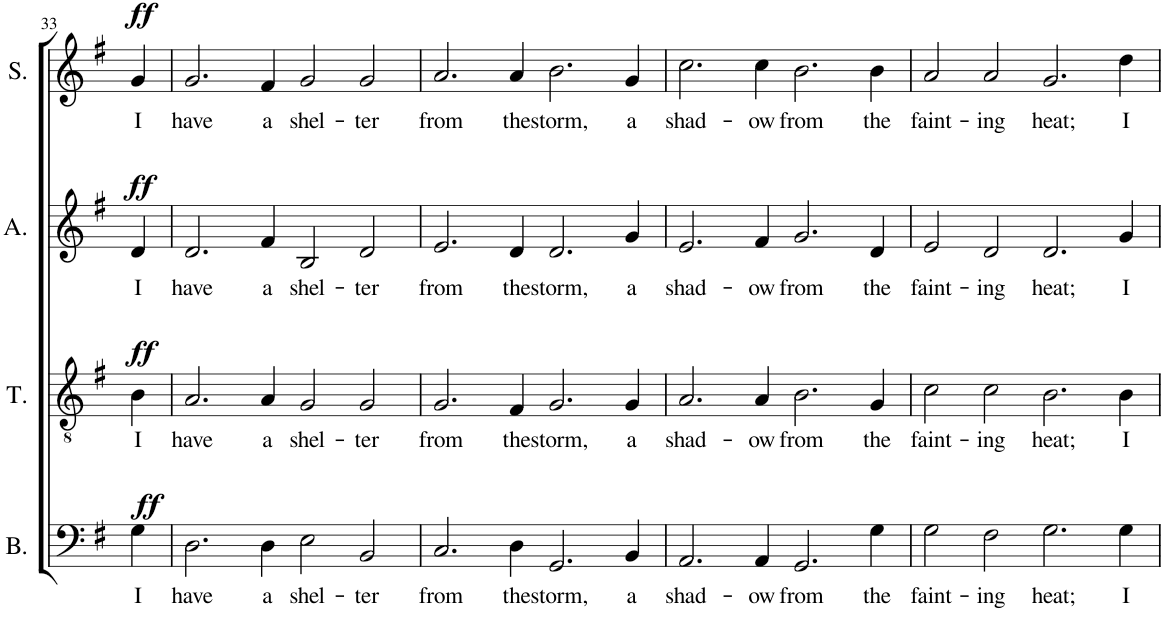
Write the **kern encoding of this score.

**kern	**text	**dynam	**kern	**text	**dynam	**kern	**text	**dynam	**kern	**text	**dynam
*part4	*part4	*part4	*part3	*part3	*part3	*part2	*part2	*part2	*part1	*part1	*part1
*staff4	*staff4	*staff4	*staff3	*staff3	*staff3	*staff2	*staff2	*staff2	*staff1	*staff1	*staff1
*I"Bass	*	*	*I"Tenor	*	*	*I"Alto	*	*	*I"Soprano	*	*
*I'B.	*	*	*I'T.	*	*	*I'A.	*	*	*I'S.	*	*
!!LO:PB:g=z
*clefF4	*	*	*clefGv2	*	*	*clefG2	*	*	*clefG2	*	*
*k[f#]	*	*	*k[f#]	*	*	*k[f#]	*	*	*k[f#]	*	*
*M4/2	*	*	*M4/2	*	*	*M4/2	*	*	*M4/2	*	*
=33	=33	=33	=33	=33	=33	=33	=33	=33	=33	=33	=33
!	!LO:LY:b	!LO:DY:a	!	!LO:LY:b	!LO:DY:a	!	!LO:LY:b	!LO:DY:a	!	!LO:LY:b	!LO:DY:a
4G\	I	ff	4B\	I	ff	4d/	I	ff	4g/	I	ff
=34	=34	=34	=34	=34	=34	=34	=34	=34	=34	=34	=34
!	!LO:LY:b	!	!	!LO:LY:b	!	!	!LO:LY:b	!	!	!LO:LY:b	!
2.D\	have	.	2.A/	have	.	2.d/	have	.	2.g/	have	.
!	!LO:LY:b	!	!	!LO:LY:b	!	!	!LO:LY:b	!	!	!LO:LY:b	!
4D\	a	.	4A/	a	.	4f#/	a	.	4f#/	a	.
!	!LO:LY:b	!	!	!LO:LY:b	!	!	!LO:LY:b	!	!	!LO:LY:b	!
2E\	shel-	.	2G/	shel-	.	2B/	shel-	.	2g/	shel-	.
!	!LO:LY:b	!	!	!LO:LY:b	!	!	!LO:LY:b	!	!	!LO:LY:b	!
2BB/	-ter	.	2G/	-ter	.	2d/	-ter	.	2g/	-ter	.
=35	=35	=35	=35	=35	=35	=35	=35	=35	=35	=35	=35
!	!LO:LY:b	!	!	!LO:LY:b	!	!	!LO:LY:b	!	!	!LO:LY:b	!
2.C/	from	.	2.G/	from	.	2.e/	from	.	2.a/	from	.
!	!LO:LY:b	!	!	!LO:LY:b	!	!	!LO:LY:b	!	!	!LO:LY:b	!
4D\	the	.	4F#/	the	.	4d/	the	.	4a/	the	.
!	!LO:LY:b	!	!	!LO:LY:b	!	!	!LO:LY:b	!	!	!LO:LY:b	!
2.GG/	storm,	.	2.G/	storm,	.	2.d/	storm,	.	2.b\	storm,	.
!	!LO:LY:b	!	!	!LO:LY:b	!	!	!LO:LY:b	!	!	!LO:LY:b	!
4BB/	a	.	4G/	a	.	4g/	a	.	4g/	a	.
=36	=36	=36	=36	=36	=36	=36	=36	=36	=36	=36	=36
!	!LO:LY:b	!	!	!LO:LY:b	!	!	!LO:LY:b	!	!	!LO:LY:b	!
2.AA/	shad-	.	2.A/	shad-	.	2.e/	shad-	.	2.cc\	shad-	.
!	!LO:LY:b	!	!	!LO:LY:b	!	!	!LO:LY:b	!	!	!LO:LY:b	!
4AA/	-ow	.	4A/	-ow	.	4f#/	-ow	.	4cc\	-ow	.
!	!LO:LY:b	!	!	!LO:LY:b	!	!	!LO:LY:b	!	!	!LO:LY:b	!
2.GG/	from	.	2.B\	from	.	2.g/	from	.	2.b\	from	.
!	!LO:LY:b	!	!	!LO:LY:b	!	!	!LO:LY:b	!	!	!LO:LY:b	!
4G\	the	.	4G/	the	.	4d/	the	.	4b\	the	.
=37	=37	=37	=37	=37	=37	=37	=37	=37	=37	=37	=37
!	!LO:LY:b	!	!	!LO:LY:b	!	!	!LO:LY:b	!	!	!LO:LY:b	!
2G\	faint-	.	2c\	faint-	.	2e/	faint-	.	2a/	faint-	.
!	!LO:LY:b	!	!	!LO:LY:b	!	!	!LO:LY:b	!	!	!LO:LY:b	!
2F#\	-ing	.	2c\	-ing	.	2d/	-ing	.	2a/	-ing	.
!	!LO:LY:b	!	!	!LO:LY:b	!	!	!LO:LY:b	!	!	!LO:LY:b	!
2.G\	heat;	.	2.B\	heat;	.	2.d/	heat;	.	2.g/	heat;	.
!	!LO:LY:b	!	!	!LO:LY:b	!	!	!LO:LY:b	!	!	!LO:LY:b	!
4G\	I	.	4B\	I	.	4g/	I	.	4dd\	I	.
=	=	=	=	=	=	=	=	=	=	=	=
*-	*-	*-	*-	*-	*-	*-	*-	*-	*-	*-	*-
